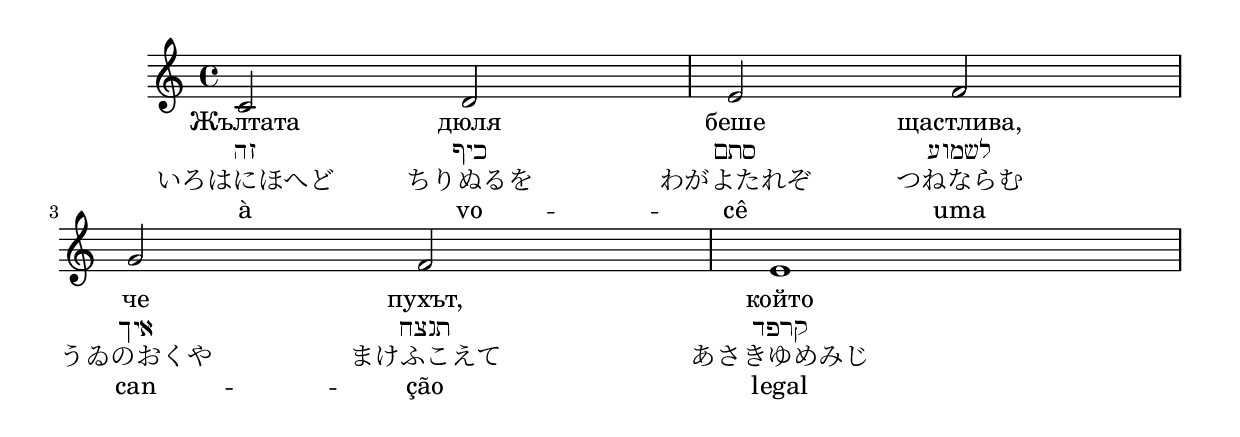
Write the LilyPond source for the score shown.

%% Do not edit this file; it is auto-generated from LSR http://lsr.dsi.unimi.it
%% This file is in the public domain.
\version "2.12.3"

\header {
  lsrtags = "text"

  texidoc = "
Various scripts may be used for texts (like titles and lyrics) by
entering them in UTF-8 encoding, and using a Pango based backend. 
Depending on the fonts installed, this fragment will render Bulgarian
(Cyrillic), Hebrew, Japanese and Portuguese.

"
  doctitle = "UTF-8"
} % begin verbatim

% end verbatim - this comment is a hack to prevent texinfo.tex
% from choking on non-European UTF-8 subsets

%% Edit this file using a Unicode aware editor, such as GVIM, GEDIT, Emacs

%{

You may have to install additional fonts.

Red Hat Fedora

    taipeifonts fonts-xorg-truetype ttfonts-ja fonts-arabic \
   ttfonts-zh_CN fonts-ja fonts-hebrew 

Debian GNU/Linux

   apt-get install emacs-intl-fonts xfonts-intl-.* \
  ttf-kochi-gothic ttf-kochi-mincho \
  xfonts-bolkhov-75dpi xfonts-cronyx-100dpi xfonts-cronyx-75dpi 
%}

% Cyrillic font
bulgarian = \lyricmode {
  Жълтата дюля беше щастлива, че пухът, който цъфна, замръзна като гьон.
}

hebrew = \lyricmode {
  זה כיף סתם לשמוע איך תנצח קרפד עץ טוב בגן.
}

japanese = \lyricmode {
  いろはにほへど ちりぬるを
  わがよたれぞ  つねならむ
  うゐのおくや  まけふこえて
  あさきゆめみじ ゑひもせず
}

% "a legal song to you"
portuguese = \lyricmode {
  à vo -- cê uma can -- ção legal
}

\relative c' {
  c2 d
  e2 f
  g2 f
  e1
}
\addlyrics { \bulgarian }
\addlyrics { \hebrew }
\addlyrics { \japanese }
\addlyrics { \portuguese }
